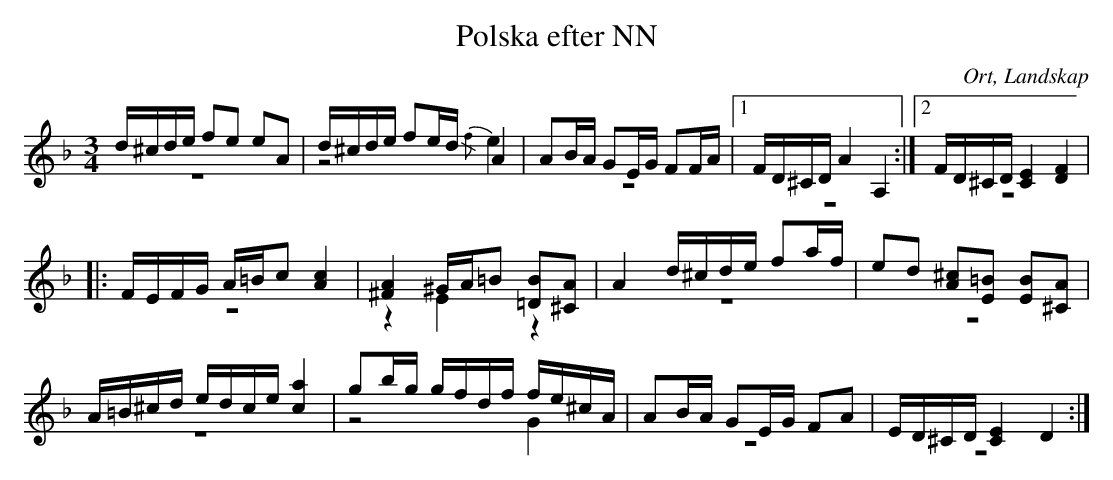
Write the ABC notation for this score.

X:1
T:Polska efter NN
O:Ort, Landskap
M:3/4
L:1/8
K:Dm
V:1
V:2 merge
V:1
d/^c/d/e/ fe eA|d/^c/d/e/ fe/d/ A2|AB/A/ GE/G/ FF/A/|1 F/D/^C/D/ A2 A,2:|2 F/D/^C/D/ [C2E2] [D2F2]|
|:F/E/F/G/ A/=B/c [A2c2]|[^F2A2] ^G/A/=B [=DB][^CA]|A2 d/^c/d/e/ fa/f/|ed [A^c][E=B] [EB][^CA]|
A/=B/^c/d/ e/d/c/e/ [c2a2]|gb/g/ g/f/d/f/ f/e/^c/A/|AB/A/ GE/G/ FA|E/D/^C/D/ [C2E2] D2:|
V:2
z6|z4 {/f}e2|z6|1 z6:|2 z6|
|:z6|z2 E2 z2|z6|z6|
z6|z4 G2|z6|z6:|
